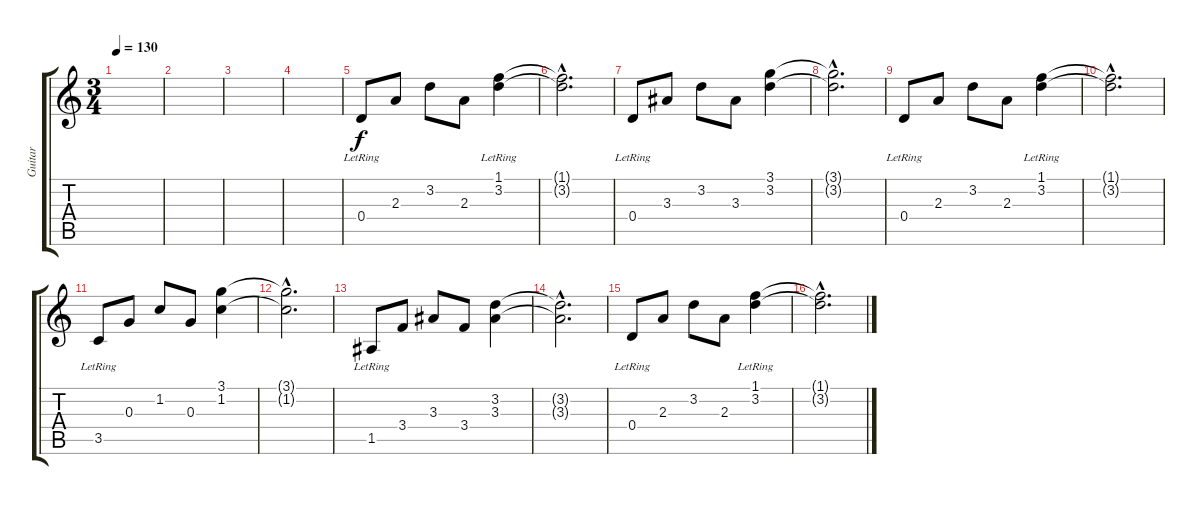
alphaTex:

\track ("Guitar" "Guitar") {instrument acousticguitarsteel}
\staff {score tabs}
\tuning (E4 B3 G3 D3 A2 E2) {hide}
\ts (3 4)
\tempo 130
\clef g2
\ks c
|
|
|
|
0.4{lr}.8 2.3.8 3.2.8 2.3.8 (1.1{lr} 3.2{lr}).4 |
(1.1{hac t} 3.2{hac t}).2{d} |
0.4{lr}.8 3.3.8 3.2.8 3.3.8 (3.1 3.2).4 |
(3.1{hac t} 3.2{hac t}).2{d} |
0.4{lr}.8 2.3.8 3.2.8 2.3.8 (1.1{lr} 3.2{lr}).4 |
(1.1{hac t} 3.2{hac t}).2{d} |
3.5{lr}.8 0.3.8 1.2.8 0.3.8 (3.1 1.2).4 |
(3.1{hac t} 1.2{hac t}).2{d} |
1.5{lr}.8 3.4.8 3.3.8 3.4.8 (3.2 3.3).4 |
(3.2{hac t} 3.3{hac t}).2{d} |
0.4{lr}.8 2.3.8 3.2.8 2.3.8 (1.1{lr} 3.2{lr}).4 |
(1.1{hac t} 3.2{hac t}).2{d}
